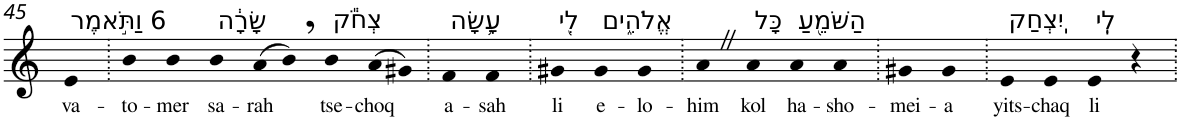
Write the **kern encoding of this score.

**kern	**text
*part1	*part1
*staff1	*staff1
*I"Piano	*
*I'Pno	*
!!LO:PB:g=z
*clefG2	*
*k[]	*
=45	=45
!LO:TX:a:t=6 וַתֹּ֣אמֶר	!
!	!LO:LY:b
4e	va-
=46.	=46.
!	!LO:LY:b
4b	-to-
!	!LO:LY:b
4b	-mer
!LO:TX:a:t=שָׂרָ֔ה	!
!	!LO:LY:b
4b	sa-
!	!LO:LY:b
(>8a	-rah
8b,)	.
!LO:TX:a:t=צְחֹ֕ק	!
!	!LO:LY:b
4b	tse-
!	!LO:LY:b
(>8a	-choq
8g#X)	.
=47.	=47.
!LO:TX:a:t=עָ֥שָׂה	!
!	!LO:LY:b
4f	a-
!	!LO:LY:b
4f	-sah
=48.	=48.
!LO:TX:a:t=לִ֖י	!
!	!LO:LY:b
4g#X	li
!LO:TX:a:t=אֱלֹהִ֑ים	!
!	!LO:LY:b
4g#	e-
!	!LO:LY:b
4g#	-lo-
=49.	=49.
!	!LO:LY:b
4aZ	-him
!LO:TX:a:t=כָּל	!
!	!LO:LY:b
4a	kol
!LO:TX:a:t=הַשֹּׁמֵ֖עַ	!
!	!LO:LY:b
4a	ha-
!	!LO:LY:b
4a	-sho-
=50.	=50.
!	!LO:LY:b
4g#X	-mei-
!	!LO:LY:b
4g#	-a
=51.	=51.
!LO:TX:a:t=יִֽצְחַק	!
!	!LO:LY:b
4e	yits-
!	!LO:LY:b
4e	-chaq
!LO:TX:a:t=לִֽי	!
!	!LO:LY:b
4e	li
4r	.
=.	=.
*-	*-
